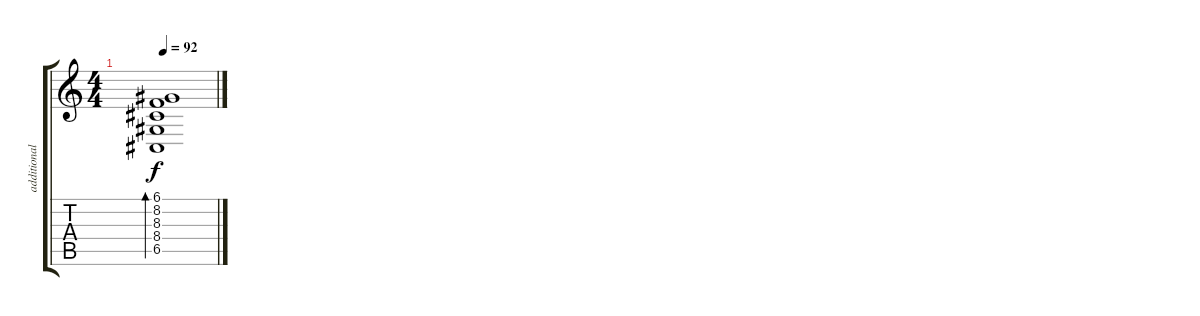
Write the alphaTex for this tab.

\track ("additional Keyboard" "additional") {instrument electricgrandpiano}
\staff {score tabs}
\tuning (D4 A3 F3 C3 G2 D2) {hide}
\ts (4 4)
\tempo 92
\clef g2
\ks c
(6.1 8.2 8.3 8.4 6.5).1{bd 120 dy f}
